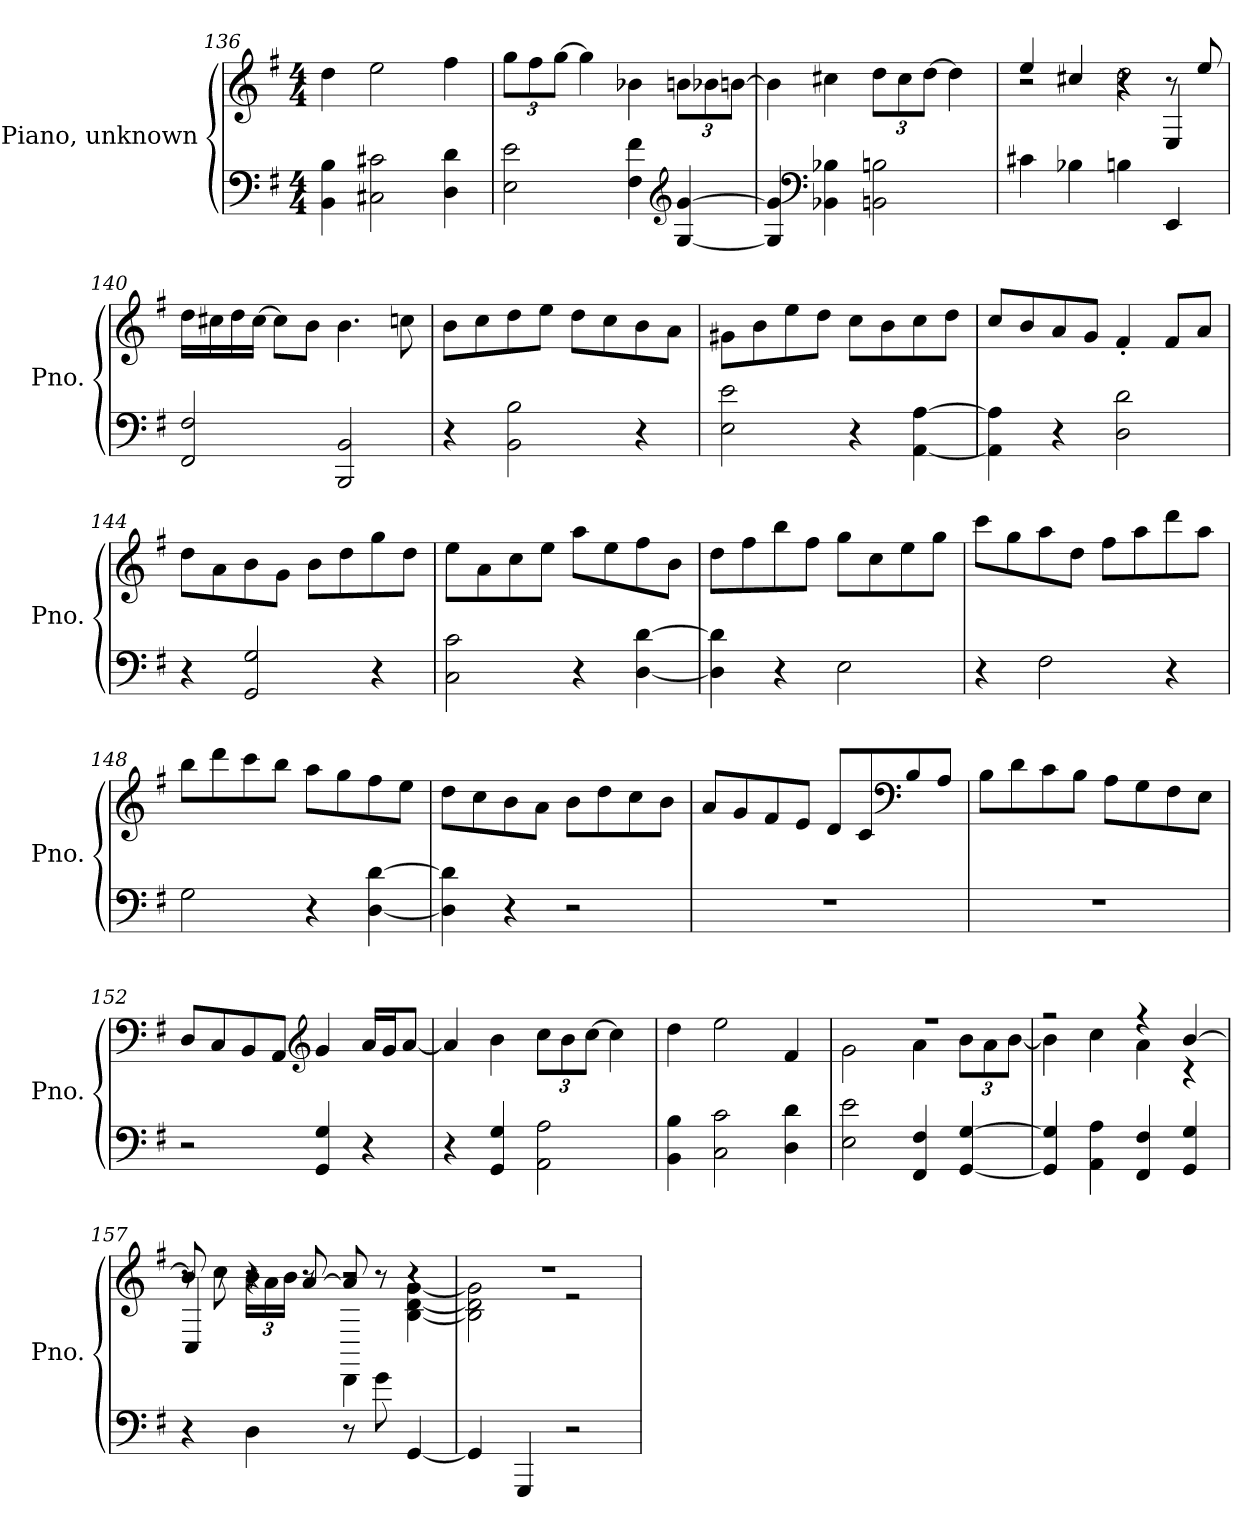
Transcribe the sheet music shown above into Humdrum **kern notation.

**kern	**kern
*part1	*part1
*staff2	*staff1
*I"Piano, unknown	*
*I'Pno.	*
*clefF4	*clefG2
*k[f#]	*k[f#]
*M4/4	*M4/4
=136	=136
4BB\ 4B\	4dd\
2C#X\ 2c#X\	2ee\
4D\ 4d\	4ff#\
!!LO:LB:g=z
=137	=137
*	*Xbrackettup
2E\ 2e\	12gg\L
.	12ff#\
.	[12gg\J
.	4gg\]
4F#\ 4f#\	4b-X\
*clefG2	*
[4G/ [4g/	12bn\L
.	12b-X\
.	[12bn\J
=138	=138
4G/] 4g/]	4b\]
*clefF4	*
4BB-X\ 4B-X\	4cc#X\
2BBn\ 2Bn\	12dd\L
.	12cc#\
.	[12dd\J
.	4dd\]
=139	=139
*	*^
*	*	*^
4c#X\	4ee/	2r	2r
4B-X\	4cc#X/	.	.
4Bn\	4r	2dd\	4r
4EE/	8r	.	4E/
.	8ee/	.	.
*	*v	*v	*v
=140	=140
2FF#/ 2F#/	16dd\LL
.	16cc#X\
.	16dd\
.	[16cc#\JJ
.	8cc#\L]
.	8b\J
2BBB/ 2BB/	4.b\
.	8ccn\
!!LO:PB:g=z
=141	=141
4r	8b\L
.	8cc\
2BB\ 2B\	8dd\
.	8ee\J
.	8dd\L
.	8cc\
4r	8b\
.	8a\J
=142	=142
2E\ 2e\	8g#X\L
.	8b\
.	8ee\
.	8dd\J
4r	8cc\L
.	8b\
[4AA\ [4A\	8cc\
.	8dd\J
=143	=143
4AA\] 4A\]	8cc/L
.	8b/
4r	8a/
.	8g/J
2D\ 2d\	4f#'/
.	8f#/L
.	8a/J
=144	=144
4r	8dd\L
.	8a\
2GG/ 2G/	8b\
.	8g\J
.	8b\L
.	8dd\
4r	8gg\
.	8dd\J
=145	=145
2C\ 2c\	8ee\L
.	8a\
.	8cc\
.	8ee\J
4r	8aa\L
.	8ee\
[4D\ [4d\	8ff#\
.	8b\J
!!LO:LB:g=z
=146	=146
4D\] 4d\]	8dd\L
.	8ff#\
4r	8bb\
.	8ff#\J
2E\	8gg\L
.	8cc\
.	8ee\
.	8gg\J
=147	=147
4r	8ccc\L
.	8gg\
2F#\	8aa\
.	8dd\J
.	8ff#\L
.	8aa\
4r	8ddd\
.	8aa\J
=148	=148
2G\	8bb\L
.	8ddd\
.	8ccc\
.	8bb\J
4r	8aa\L
.	8gg\
[4D\ [4d\	8ff#\
.	8ee\J
=149	=149
4D\] 4d\]	8dd\L
.	8cc\
4r	8b\
.	8a\J
2r	8b\L
.	8dd\
.	8cc\
.	8b\J
!!LO:LB:g=z
=150	=150
1r	8a/L
.	8g/
.	8f#/
.	8e/J
.	8d/L
.	8c/
*	*clefF4
.	8B/
.	8A/J
=151	=151
1r	8B\L
.	8d\
.	8c\
.	8B\J
.	8A\L
.	8G\
.	8F#\
.	8E\J
=152	=152
2r	8D/L
.	8C/
.	8BB/
.	8AA/J
*	*clefG2
4GG/ 4G/	4g/
4r	16a/LL
.	16g/J
.	[8a/J
=153	=153
4r	4a/]
4GG/ 4G/	4b\
2AA\ 2A\	12cc\L
.	12b\
.	[12cc\J
.	4cc\]
=154	=154
4BB\ 4B\	4dd\
2C\ 2c\	2ee\
4D\ 4d\	4f#/
!!LO:LB:g=z
=155	=155
*	*^
2E\ 2e\	1r	2g\
4FF#/ 4F#/	.	4a\
[4GG/ [4G/	.	12b\L
.	.	12a\
.	.	[12b\J
=156	=156	=156
4GG/] 4G/]	2r	4b\]
4AA\ 4A\	.	4cc\
4FF#/ 4F#/	4r	4a\
4GG/ 4G/	[4b/	4r
=157	=157	=157
*	*	*^
4r	8b/]	8r	4C/
.	8r	8cc\	.
4D\	8r	24b\LL	4r
.	.	24a\	.
.	.	24b\JJ	.
.	[8a/	8r	.
8r	8a/]	4DD\	2r
8g\	8r	.	.
[4GG/	4r	[4B\ [4d\ [4g\	.
*	*	*v	*v
=158	=158	=158
4GG/]	1r	2B\] 2d\] 2g\]
4GGG/	.	.
2r	.	2r
*	*v	*v
=	=
*-	*-
